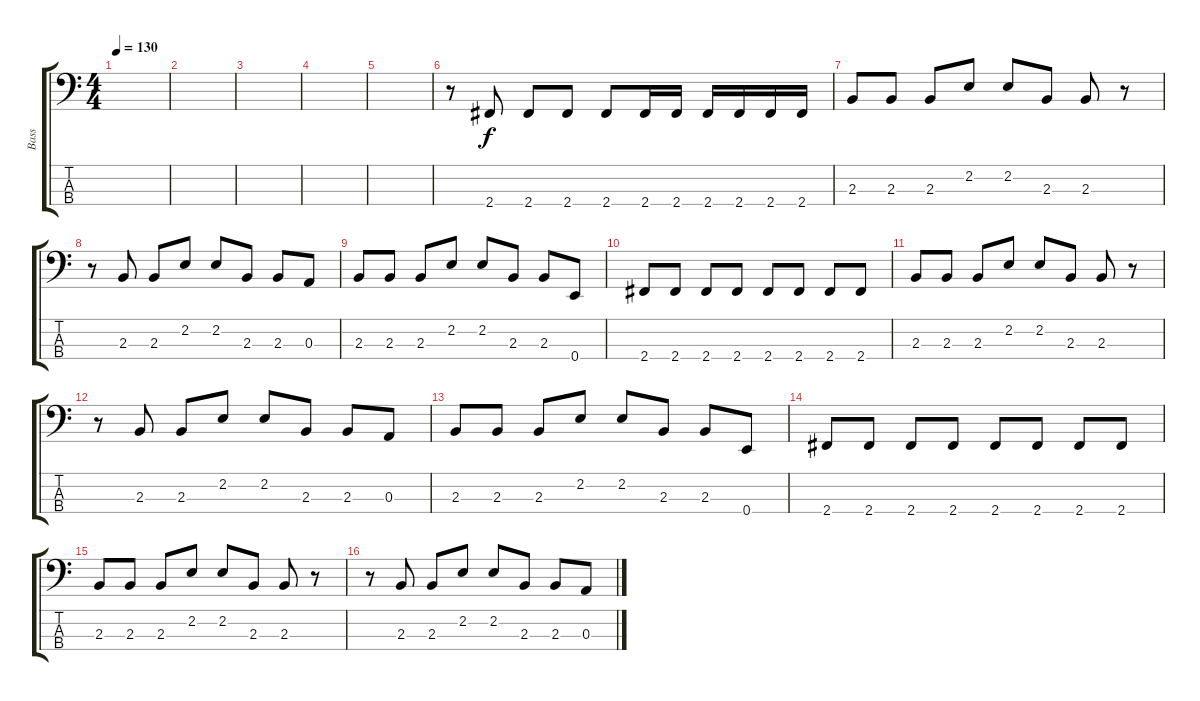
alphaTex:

\track ("Bass" "Bass") {instrument electricbasspick}
\staff {score tabs}
\tuning (G2 D2 A1 E1) {hide}
\ts (4 4)
\tempo 130
\clef f4
\ks c
|
|
|
|
|
r.8 2.4.8 2.4.8 2.4.8 2.4.8 2.4.16 2.4.16 2.4.16 2.4.16 2.4.16 2.4.16 |
2.3.8 2.3.8 2.3.8 2.2.8 2.2.8 2.3.8 2.3.8 r.8 |
r.8 2.3.8 2.3.8 2.2.8 2.2.8 2.3.8 2.3.8 0.3.8 |
2.3.8 2.3.8 2.3.8 2.2.8 2.2.8 2.3.8 2.3.8 0.4.8 |
2.4.8 2.4.8 2.4.8 2.4.8 2.4.8 2.4.8 2.4.8 2.4.8 |
2.3.8 2.3.8 2.3.8 2.2.8 2.2.8 2.3.8 2.3.8 r.8 |
r.8 2.3.8 2.3.8 2.2.8 2.2.8 2.3.8 2.3.8 0.3.8 |
2.3.8 2.3.8 2.3.8 2.2.8 2.2.8 2.3.8 2.3.8 0.4.8 |
2.4.8 2.4.8 2.4.8 2.4.8 2.4.8 2.4.8 2.4.8 2.4.8 |
2.3.8 2.3.8 2.3.8 2.2.8 2.2.8 2.3.8 2.3.8 r.8 |
r.8 2.3.8 2.3.8 2.2.8 2.2.8 2.3.8 2.3.8 0.3.8
